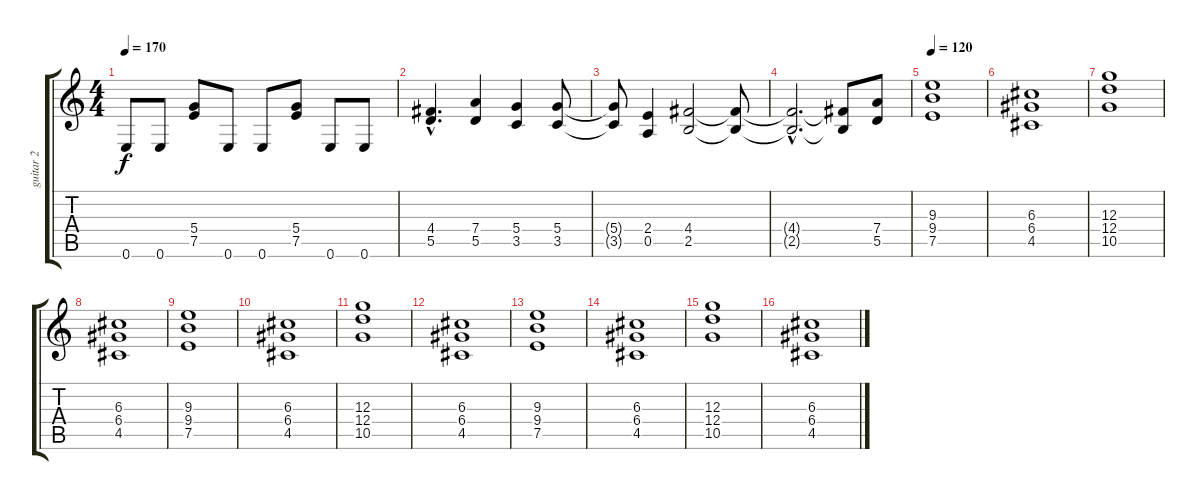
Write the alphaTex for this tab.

\track ("guitar 2" "guitar 2") {instrument distortionguitar}
\staff {score tabs}
\tuning (E4 B3 G3 D3 A2 E2) {hide}
\ts (4 4)
\tempo 170
\clef g2
\ks c
0.6.8{dy f} 0.6.8 (5.4 7.5).8 0.6.8 0.6.8 (5.4 7.5).8 0.6.8 0.6.8 |
(4.4{hac} 5.5{hac}).4{d} (7.4 5.5).4 (5.4 3.5).4 (5.4 3.5).8 |
(5.4{t} 3.5{t}).8 (2.4 0.5).4 (4.4 2.5).2 (4.4{t} 2.5{t}).8 |
(4.4{hac t} 2.5{hac t}).2{d} (4.4{t} 2.5{t}).8 (7.4 5.5).8 |
\tempo 120
(9.3 9.4 7.5).1 |
(6.3 6.4 4.5).1 |
(12.3 12.4 10.5).1 |
(6.3 6.4 4.5).1 |
(9.3 9.4 7.5).1{volume 16} |
(6.3 6.4 4.5).1{volume 14} |
(12.3 12.4 10.5).1{volume 12} |
(6.3 6.4 4.5).1{volume 10} |
(9.3 9.4 7.5).1{volume 8} |
(6.3 6.4 4.5).1{volume 6} |
(12.3 12.4 10.5).1{volume 4} |
(6.3 6.4 4.5).1{volume 2}
